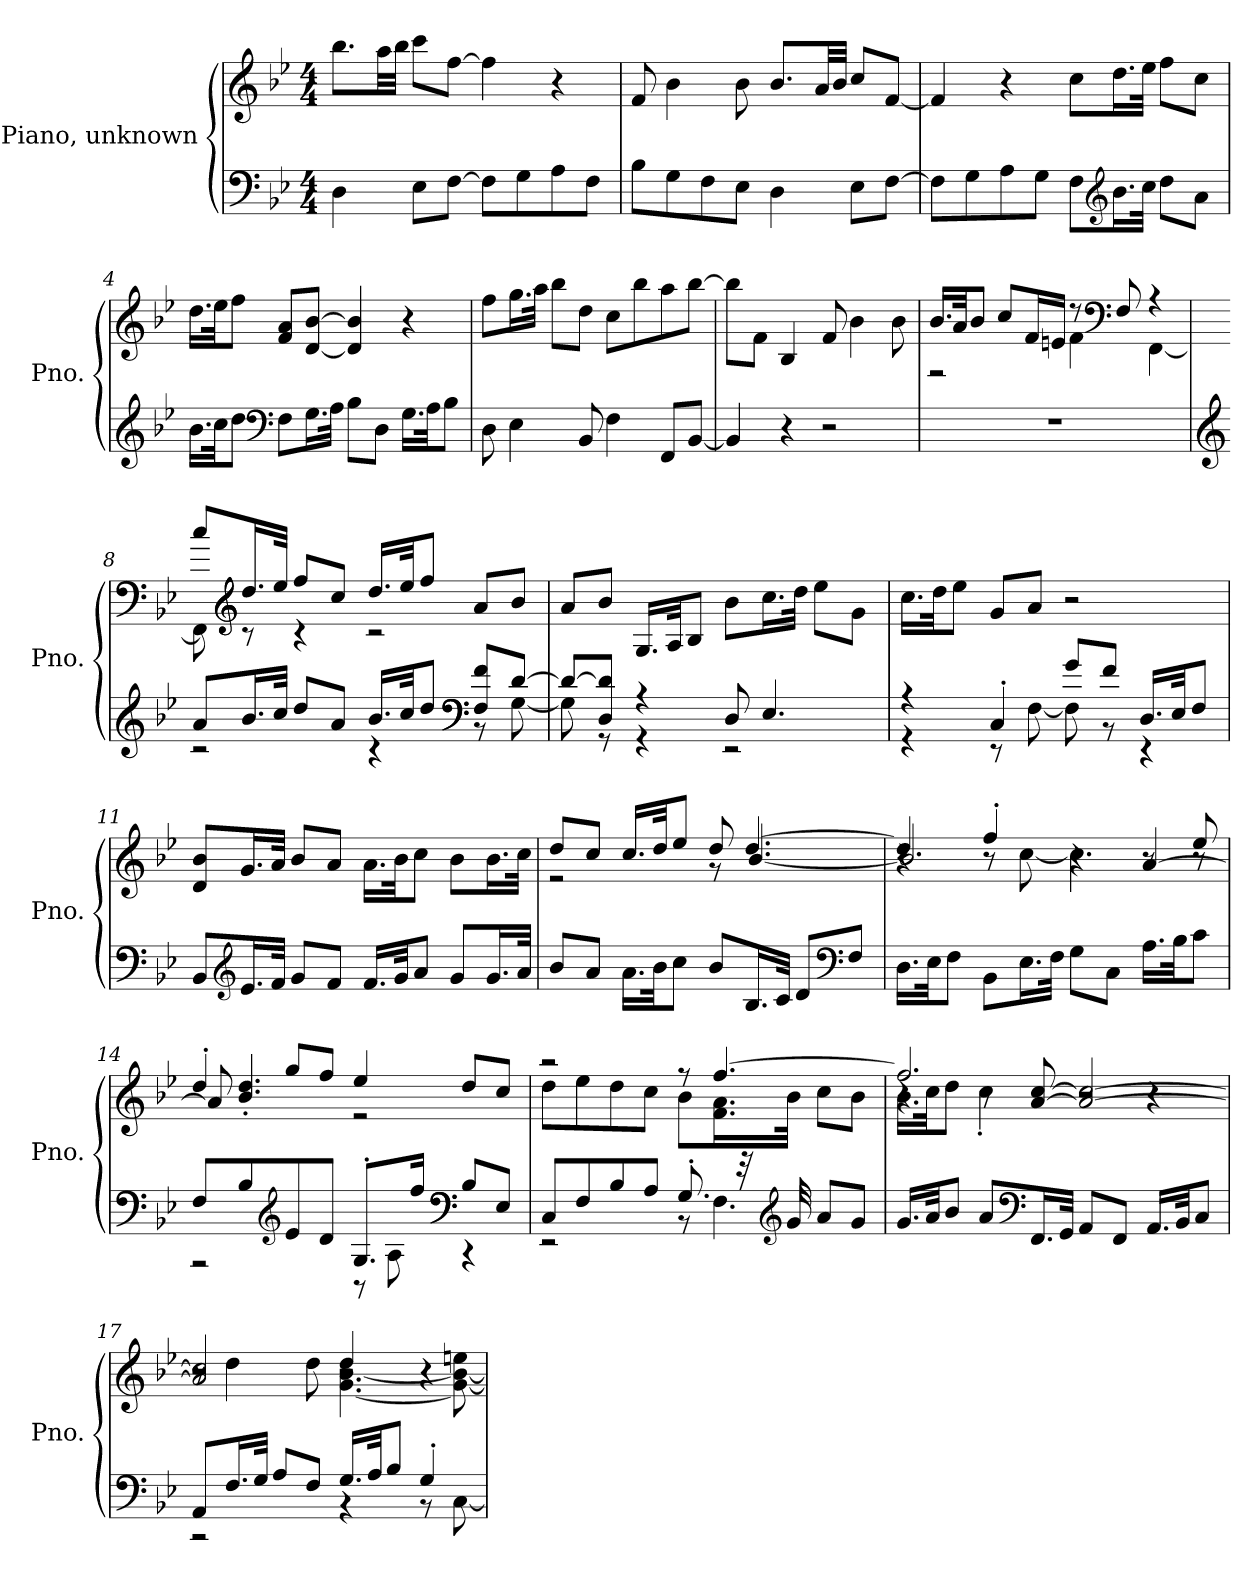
**kern	**kern
*part1	*part1
*staff2	*staff1
*I"Piano, unknown	*
*I'Pno.	*
*clefF4	*clefG2
*k[b-e-]	*k[b-e-]
*M4/4	*M4/4
*MM120	*MM120
=1	=1
4D\	8.bb-\L
.	32aa\LL
.	32bb-\JJJ
8E-\L	8ccc\L
[8F\J	[8ff\J
8F\L]	4ff\]
8G\	.
8A\	4r
8F\J	.
=2	=2
8B-\L	8f/
8G\	4b-\
8F\	.
8E-\J	8b-\
4D\	8.b-/L
.	32a/LL
.	32b-/JJJ
8E-\L	8cc/L
[8F\J	[8f/J
=3	=3
8F\L]	4f/]
8G\	.
8A\	4r
8G\J	.
8F\L	8cc\L
*clefG2	*
16.b-\L	16.dd\L
32cc\JJk	32ee-\JJk
8dd\L	8ff\L
8a\J	8cc\J
!!LO:LB:g=z
=4	=4
16.b-\LL	16.dd\LL
32cc\JK	32ee-\JK
8dd\J	8ff\J
*clefF4	*
8F\L	8f/ 8a/L
16.G\L	[8d/ [8b-/J
32A\JJk	.
8B-\L	4d/] 4b-/]
8D\J	.
16.G\LL	4r
32A\JK	.
8B-\J	.
=5	=5
8D\	8ff\L
4E-\	16.gg\L
.	32aa\JJk
.	8bb-\L
8BB-/	8dd\J
4F\	8cc\L
.	8bb-\
8FF/L	8aa\
[8BB-/J	[8bb-\J
=6	=6
4BB-/]	8bb-\L]
.	8f\J
4r	4B-/
2r	8f/
.	4b-\
.	8b-\
!!LO:LB:g=z
=7	=7
*	*^
1r	16.b-/LL	2r
.	32a/JK	.
.	8b-/J	.
.	8cc/L	.
.	16f/L	.
.	16en/JJ	.
.	8r	4f\
*	*clefF4	*
.	8F/	.
.	4r	[4FF\
=8	=8	=8
*clefG2	*	*
*^	*	*
8a/L	2r	8cc/L	8FF\]
*	*	*clefG2	*
16.b-/L	.	16.dd/L	8r
32cc/JJk	.	32ee-/JJk	.
8dd/L	.	8ff/L	4r
8a/J	.	8cc/J	.
16.b-/LL	4r	16.dd/LL	2r
32cc/JK	.	32ee-/JK	.
8dd/J	.	8ff/J	.
*clefF4	*	*	*
8F/ 8f/L	8r	8a/L	.
[8d/J	[8G\	8b-/J	.
*	*	*v	*v
=9	=9	=9
8d/L_	8G\]	8a/L
8D/ 8d/]J	8r	8b-/J
4r	4r	16.G/LL
.	.	32A/JK
.	.	8B-/J
8D/	2r	8b-\L
4.E-/	.	16.cc\L
.	.	32dd\JJk
.	.	8ee-\L
.	.	8g\J
!!LO:LB:g=z
=10	=10	=10
4r	4r	16.cc\LL
.	.	32dd\JK
.	.	8ee-\J
4C'/	8r	8g/L
.	[8F\	8a/J
8g/L	8F\]	2r
8f/J	8r	.
16.D/LL	4r	.
32E-/JK	.	.
8F/J	.	.
*v	*v	*
=11	=11
8BB-/L	8d/ 8b-/L
*clefG2	*
16.e-/L	16.g/L
32f/JJk	32a/JJk
8g/L	8b-/L
8f/J	8a/J
16.f/LL	16.a\LL
32g/JK	32b-\JK
8a/J	8cc\J
8g/L	8b-\L
16.g/L	16.b-\L
32a/JJk	32cc\JJk
=12	=12
*	*^
8b-/L	8dd/L	2r
8a/J	8cc/J	.
16.a\LL	16.cc/LL	.
32b-\JK	32dd/JK	.
8cc\J	8ee-/J	.
8b-/L	8dd/	8r
16.B-/L	[4.dd/	[4.b-/
32c/JJk	.	.
8d/L	.	.
*clefF4	*	*
8F/J	.	.
!!LO:LB:g=z
=13	=13	=13
*	*	*^
16.D\LL	4dd/]	4r	2.b-/]
32E-\JK	.	.	.
8F\J	.	.	.
8BB-\L	4ff'/	8r	.
16.E-\L	.	[8cc\	.
32F\JJk	.	.	.
8G\L	4r	4.cc\]	.
8C\J	.	.	.
16.A\LL	8r	.	[4a/
32B-\JK	.	.	.
8c\J	8ee-/	8r	.
*	*	*v	*v
=14	=14	=14
*^	*	*
8F/L	2r	4dd'/	8a/]
8B-/	.	.	4.b-/' 4.dd/'
*clefG2	*	*	*
8e-/	.	8gg/L	.
8d/J	.	8ff/J	.
8.G'/L	8r	4ee-/	2r
.	8A\	.	.
16ff/Jk	.	.	.
*clefF4	*	*	*
8B-/L	4r	8dd/L	.
8E-/J	.	8cc/J	.
=15	=15	=15	=15
8C/L	2r	2r	8dd\L
8F/	.	.	8ee-\
8B-/	.	.	8dd\
8A/J	.	.	8cc\J
8.G'/	8r	8r	8b-\L
.	4.F\	[4.ff/	16.f\ 16.a\L
32r	.	.	.
*clefG2	*	*	*
32g/	.	.	32b-\JJk
8a/L	.	.	8cc\L
8g/J	.	.	8b-\J
*v	*v	*	*
!!LO:LB:g=z
=16	=16	=16
*	*	*^
16.g/LL	2.ff/]	16.b-\LL	4r
32a/JK	.	32cc\JK	.
8b-/J	.	8dd\J	.
8a/L	.	4cc'\	8r
*clefF4	*	*	*
16.FF/L	.	.	[8a/ [8cc/
32GG/JJk	.	.	.
8AA/L	.	2r	2a/_ 2cc/_
8FF/J	.	.	.
16.AA/LL	4r	.	.
32BB-/JK	.	.	.
8C/J	.	.	.
=17	=17	=17	=17
*^	*	*	*
8AA/L	2r	2r	8r	2a/] 2cc/]
16.F/L	.	.	4dd\	.
32G/JJk	.	.	.	.
8A/L	.	.	.	.
8F/J	.	.	8dd\	.
16.G/LL	4r	4dd/	[4.g\ [4.b-\	2r
32A/JK	.	.	.	.
8B-/J	.	.	.	.
4G'/	8r	4r	.	.
.	[8C\	.	8g\_ 8b-\_ 8een\	.
*v	*v	*	*	*
*	*v	*v	*v
=	=
*-	*-
